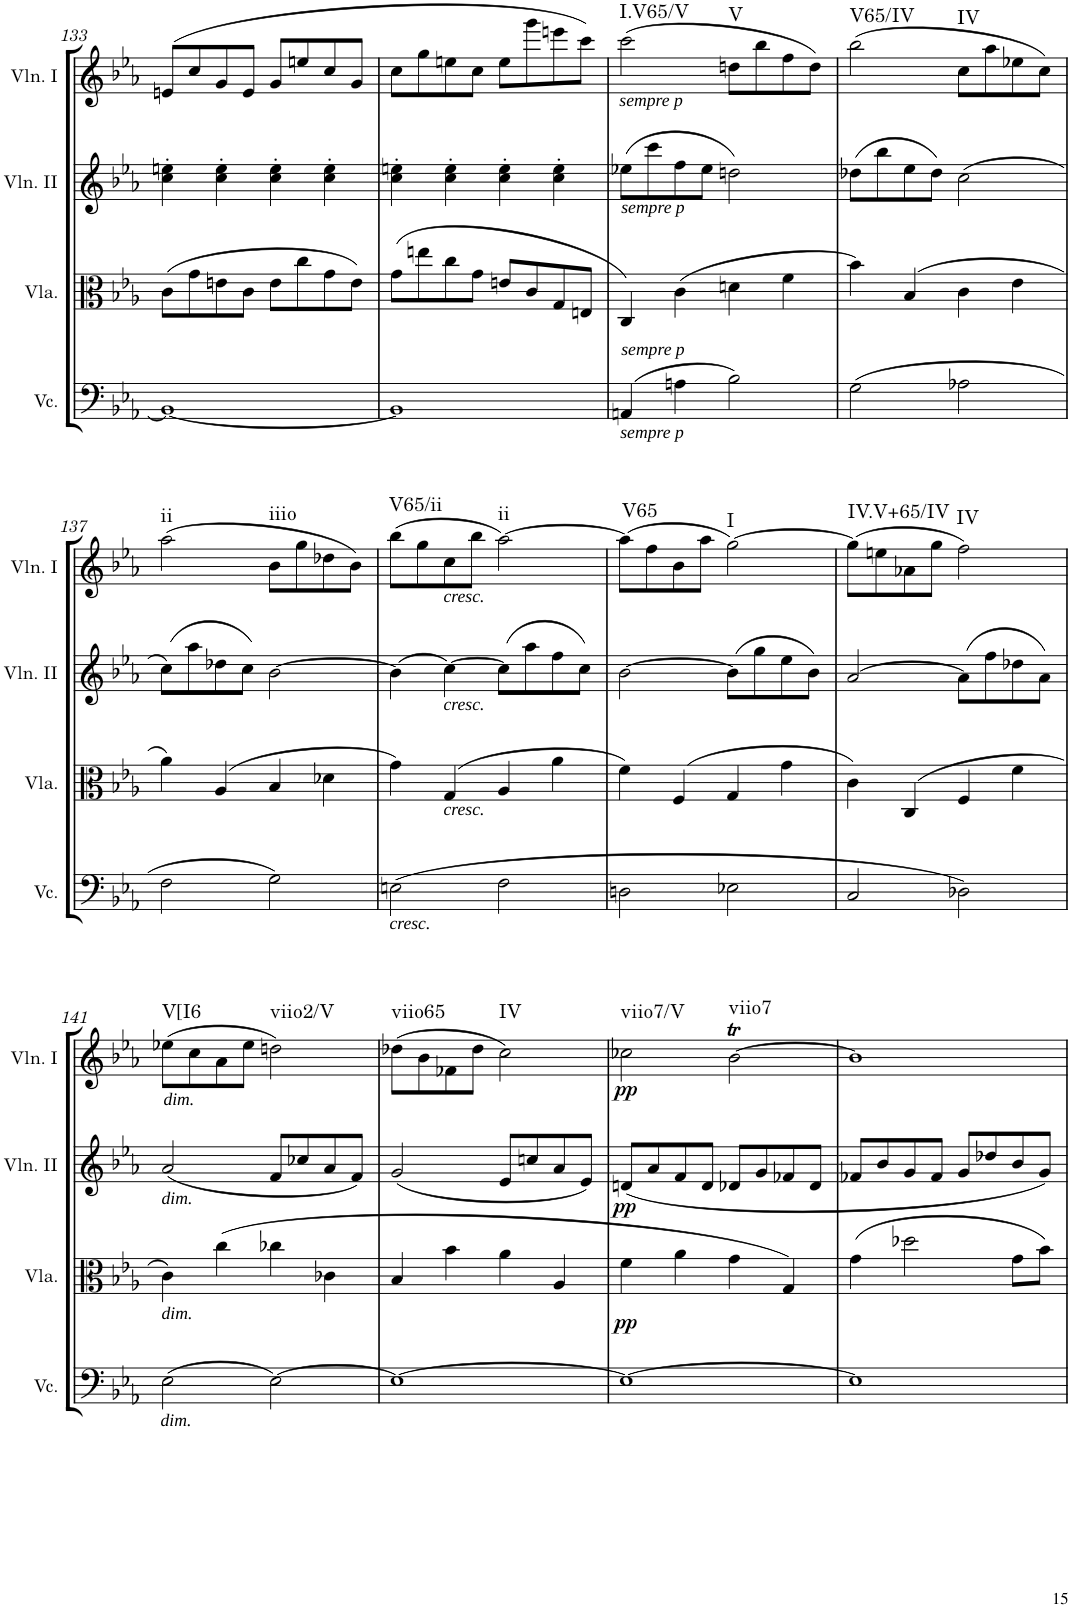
**kern	**kern	**dynam	**kern	**dynam	**kern	**dynam	**harte
*part4	*part3	*part3	*part2	*part2	*part1	*part1	*part1
*staff4	*staff3	*staff3	*staff2	*staff2	*staff1	*staff1	*
*I"Violoncello	*I"Viola	*	*I"Violin II	*	*I"Violin I	*	*
*I'Vc.	*I'Vla.	*	*I'Vln. II	*	*I'Vln. I	*	*
!!LO:PB:g=z
*clefF4	*clefC3	*	*clefG2	*	*clefG2	*	*
*k[b-e-a-]	*k[b-e-a-]	*	*k[b-e-a-]	*	*k[b-e-a-]	*	*
*M2/2	*M2/2	*	*M2/2	*	*M2/2	*	*
*met(c|)	*met(c|)	*	*met(c|)	*	*met(c|)	*	*
=133	=133	=133	=133	=133	=133	=133	=133
1BB-_	(8c\L	.	4cc\' 4een\'	.	(8en/L	.	.
.	8g\	.	.	.	8cc/	.	.
.	8en\	.	4cc\' 4ee\'	.	8g/	.	.
.	8c\J	.	.	.	8e/J	.	.
.	8e\L	.	4cc\' 4ee\'	.	8g/L	.	.
.	8cc\	.	.	.	8een/	.	.
.	8g\	.	4cc\' 4ee\'	.	8cc/	.	.
.	8e\J)	.	.	.	8g/J	.	.
=134	=134	=134	=134	=134	=134	=134	=134
1BB-]	(8g\L	.	4cc\' 4een\'	.	8cc\L	.	.
.	8een\	.	.	.	8gg\	.	.
.	8cc\	.	4cc\' 4ee\'	.	8een\	.	.
.	8g\J	.	.	.	8cc\J	.	.
.	8en/L	.	4cc\' 4ee\'	.	8ee\L	.	.
.	8c/	.	.	.	8ggg\	.	.
.	8G/	.	4cc\' 4ee\'	.	8eeen\	.	.
.	8En/J	.	.	.	8ccc\J)	.	.
=135	=135	=135	=135	=135	=135	=135	=135
!	!	!	!	!	!LO:TX:b:i:t=sempre p	!	!
!	!	!	!LO:TX:b:i:t=sempre p	!	!	!	!
!LO:TX:b:i:t=sempre p	!	!	!	!	!	!	!
!LO:TX:a:i:t=sempre p	!	!	!	!	!	!	!LO:H:kt=I.V65/V
(4AAn/	4C/)	.	(8ee-X\L	.	(2ccc\	.	N
.	.	.	8ccc\	.	.	.	.
4An\	(4c\	.	8ff\	.	.	.	.
.	.	.	8ee-\J	.	.	.	.
!	!	!	!	!	!	!	!LO:H:kt=V
2B-\)	4dn\	.	2ddn\)	.	8ddn\L	.	N
.	.	.	.	.	8bb-\	.	.
.	4f\	.	.	.	8ff\	.	.
.	.	.	.	.	8dd\J)	.	.
=136	=136	=136	=136	=136	=136	=136	=136
!	!	!	!	!	!	!	!LO:H:kt=V65/IV
(2G\	4b-\)	.	(8dd-X\L	.	(2bb-\	.	N
.	.	.	8bb-\	.	.	.	.
.	(4B-/	.	8ee-\	.	.	.	.
.	.	.	8dd-\J)	.	.	.	.
!	!	!	!	!	!	!	!LO:H:kt=IV
2A-X\	4c\	.	(2cc\	.	8cc\L	.	N
.	.	.	.	.	8aa-\	.	.
.	4e-\	.	.	.	8ee-X\	.	.
.	.	.	.	.	8cc\J)	.	.
!!LO:LB:g=z
=137	=137	=137	=137	=137	=137	=137	=137
!	!	!	!	!	!	!	!LO:H:kt=ii
2F\	4a-\)	.	(8cc\L)	.	(2aa-\	.	N
.	.	.	8aa-\	.	.	.	.
.	(4A-/	.	8dd-X\	.	.	.	.
.	.	.	8cc\J)	.	.	.	.
!	!	!	!	!	!	!	!LO:H:kt=iiio
2G\)	4B-/	.	[2b-\	.	8b-\L	.	N
.	.	.	.	.	8gg\	.	.
.	4d-X\	.	.	.	8dd-X\	.	.
.	.	.	.	.	8b-\J)	.	.
=138	=138	=138	=138	=138	=138	=138	=138
!LO:TX:b:i:t=cresc.	!	!	!	!	!	!	!LO:H:kt=V65/ii
(2En\	4g\)	.	(4b-\]	.	(8bb-\L	.	N
.	.	.	.	.	8gg\	.	.
!	!	!	!	!	!LO:TX:b:i:t=cresc.	!	!
!	!	!	!LO:TX:b:i:t=cresc.	!	!	!	!
!	!LO:TX:b:i:t=cresc.	!	!	!	!	!	!
.	(4G/	.	[4cc\)	.	8cc\	.	.
.	.	.	.	.	8bb-\J	.	.
!	!	!	!	!	!	!	!LO:H:kt=ii
2F\	4A-/	.	(8cc\L]	.	[2aa-\)	.	N
.	.	.	8aa-\	.	.	.	.
.	4a-\	.	8ff\	.	.	.	.
.	.	.	8cc\J)	.	.	.	.
=139	=139	=139	=139	=139	=139	=139	=139
!	!	!	!	!	!	!	!LO:H:kt=V65
2Dn\	4f\)	.	[2b-\	.	(8aa-\L]	.	N
.	.	.	.	.	8ff\	.	.
.	(4F/	.	.	.	8b-\	.	.
.	.	.	.	.	8aa-\J	.	.
!	!	!	!	!	!	!	!LO:H:kt=I
2E-X\	4G/	.	(8b-\L]	.	[2gg\)	.	N
.	.	.	8gg\	.	.	.	.
.	4g\	.	8ee-\	.	.	.	.
.	.	.	8b-\J)	.	.	.	.
=140	=140	=140	=140	=140	=140	=140	=140
!	!	!	!	!	!	!	!LO:H:kt=IV.V+65/IV
2C/	4c\)	.	[2a-/	.	(8gg\L]	.	N
.	.	.	.	.	8een\	.	.
.	(4C/	.	.	.	8a-X\	.	.
.	.	.	.	.	8gg\J	.	.
!	!	!	!	!	!	!	!LO:H:kt=IV
2D-X\)	4F/	.	(8a-\L]	.	2ff\)	.	N
.	.	.	8ff\	.	.	.	.
.	4f\	.	8dd-X\	.	.	.	.
.	.	.	8a-\J)	.	.	.	.
!!LO:LB:g=z
=141	=141	=141	=141	=141	=141	=141	=141
!	!	!	!	!	!LO:TX:b:i:t=dim.	!	!
!	!	!	!LO:TX:b:i:t=dim.	!	!	!	!
!	!LO:TX:b:i:t=dim.	!	!	!	!	!	!
!LO:TX:b:i:t=dim.	!	!	!	!	!	!	!LO:H:kt=V[I6
(2E-\	4c\)	.	(2a-/	.	(8ee-X\L	.	N
.	.	.	.	.	8cc\	.	.
.	(4cc\	.	.	.	8a-\	.	.
.	.	.	.	.	8ee-\J	.	.
!	!	!	!	!	!	!	!LO:H:kt=viio2/V
[2E-\)	4cc-X\	.	8f/L	.	2ddn\)	.	N
.	.	.	8cc-X/	.	.	.	.
.	4c-X\	.	8a-/	.	.	.	.
.	.	.	8f/J)	.	.	.	.
=142	=142	=142	=142	=142	=142	=142	=142
!	!	!	!	!	!	!	!LO:H:kt=viio65
1E-_	4B-/	.	(2g/	.	(8dd-X\L	.	N
.	.	.	.	.	8b-\	.	.
.	4b-\	.	.	.	8f-X\	.	.
.	.	.	.	.	8dd-\J	.	.
!	!	!	!	!	!	!	!LO:H:kt=IV
.	4a-\	.	8e-/L	.	2cc\)	.	N
.	.	.	8ccn/	.	.	.	.
.	4A-/	.	8a-/	.	.	.	.
.	.	.	8e-/J)	.	.	.	.
=143	=143	=143	=143	=143	=143	=143	=143
!	!	!LO:DY:b	!	!	!	!LO:DY:b	!LO:H:kt=viio7/V
1E-_	4f\	pp	(8dn/L	.	2cc-X\	pp	N
!	!	!	!	!LO:DY:b	!	!	!
.	.	.	8a-/	pp	.	.	.
.	4a-\	.	8f/	.	.	.	.
.	.	.	8d/J	.	.	.	.
!	!	!	!	!	!	!	!LO:H:kt=viio7
.	4g\	.	8d-X/L	.	[2b-T\	.	N
.	.	.	8g/	.	.	.	.
.	4G/)	.	8f-X/	.	.	.	.
.	.	.	8d-/J	.	.	.	.
=144	=144	=144	=144	=144	=144	=144	=144
1E-]	(4g\	.	8f-X/L	.	1b-]	.	.
.	.	.	8b-/	.	.	.	.
.	2dd-X\	.	8g/	.	.	.	.
.	.	.	8f-/J	.	.	.	.
.	.	.	8g/L	.	.	.	.
.	.	.	8dd-X/	.	.	.	.
.	8g\L	.	8b-/	.	.	.	.
.	8b-\J)	.	8g/J)	.	.	.	.
=	=	=	=	=	=	=	=
*-	*-	*-	*-	*-	*-	*-	*-
